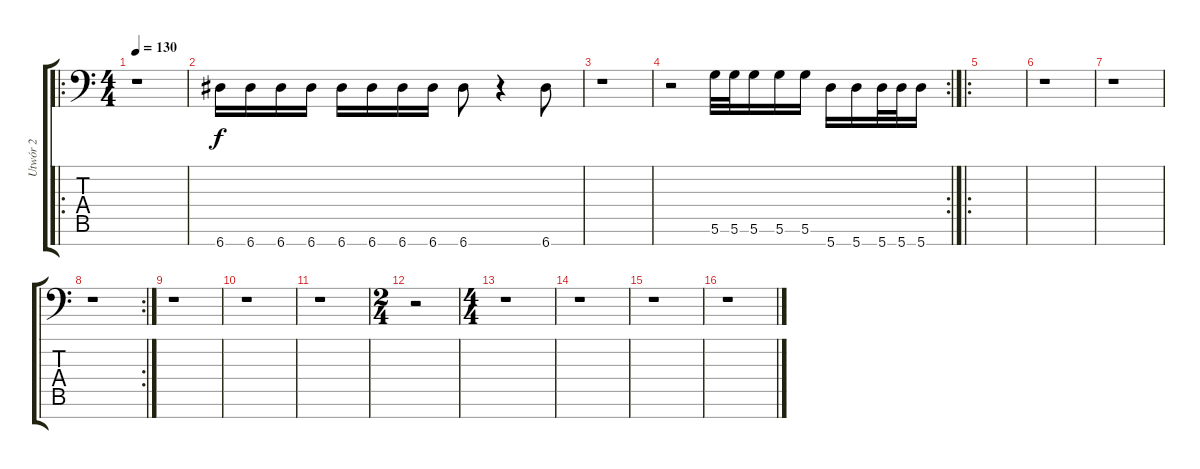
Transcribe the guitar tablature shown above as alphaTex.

\track ("Utwór 2" "Utwór 2") {instrument distortionguitar}
\staff {score tabs}
\tuning (D4 A3 F3 C3 G2 D2 A1) {hide}
\ro
\ts (4 4)
\tempo 130
\clef f4
\ks c
r.1{dy f instrument distortionguitar} |
6.7.16 6.7.16 6.7.16 6.7.16 6.7.16 6.7.16 6.7.16 6.7.16 6.7.8 r.4 6.7.8 |
r.1 |
\rc 2
r.2 5.6.32 5.6.32 5.6.16 5.6.16 5.6.16 5.7.16 5.7.16 5.7.32 5.7.32 5.7.16 |
\ro
|
r.1 |
r.1 |
\rc 2
r.1 |
r.1 |
r.1 |
r.1 |
\ts (2 4)
r.2 |
\ts (4 4)
r.1 |
r.1 |
r.1 |
r.1
